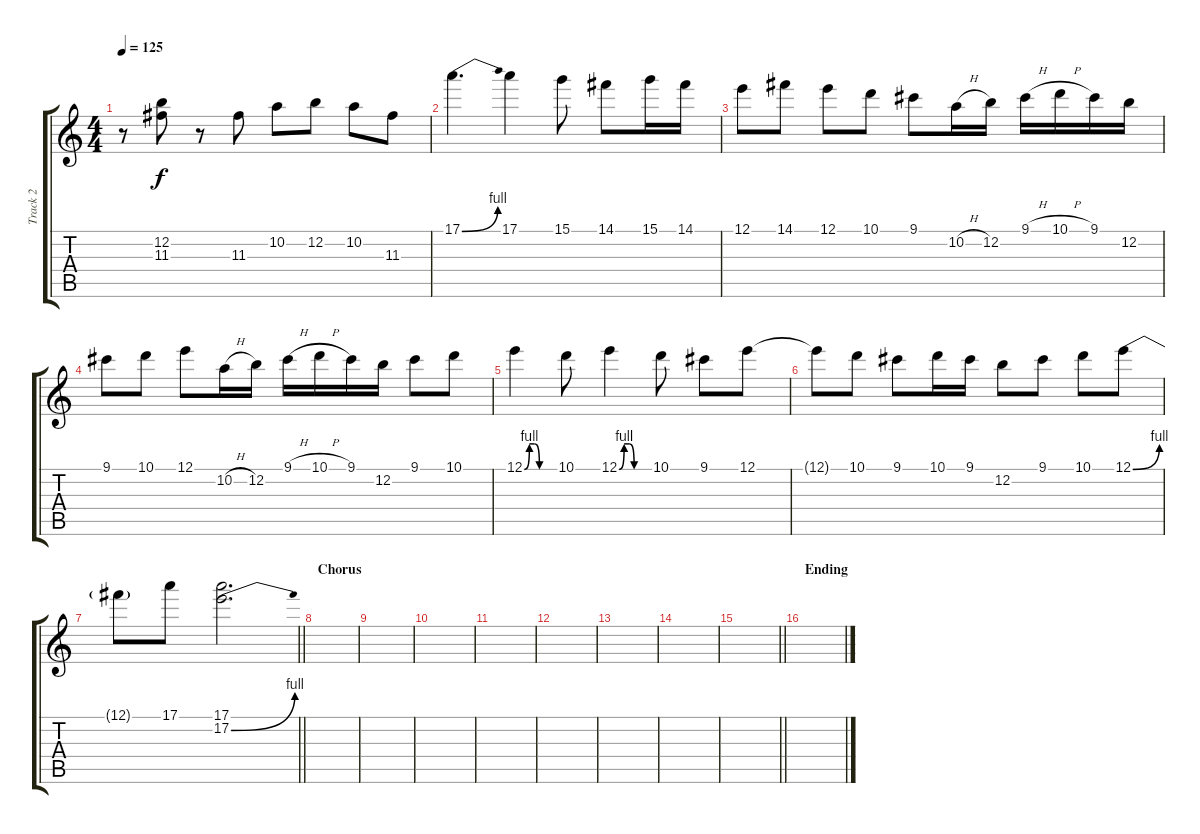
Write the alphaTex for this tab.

\track ("Track 2" "Track 2") {instrument overdrivenguitar}
\staff {score tabs}
\tuning (E4 B3 G3 D3 A2 E2) {hide}
\ts (4 4)
\tempo 125
\clef g2
\ks c
r.8{dy f} (12.2 11.3).8 r.8 11.3.8 10.2.8 12.2.8 10.2.8 11.3.8 |
17.1{be (bend 0 0 60 4)}.4{d} 17.1.4 15.1.8 14.1.8 15.1.16 14.1.16 |
12.1.8 14.1.8 12.1.8 10.1.8 9.1.8 10.2{h}.16 12.2.16 9.1{h}.16 10.1{h}.16 9.1.16 12.2.16 |
9.1.8 10.1.8 12.1.8 10.2{h}.16 12.2.16 9.1{h}.16 10.1{h}.16 9.1.16 12.2.16 9.1.8 10.1.8 |
12.1{be (custom 0 0 10 4 20 4 30 0 60 0)}.4 10.1.8 12.1{be (custom 0 0 10 4 20 4 30 0 60 0)}.4 10.1.8 9.1.8 12.1.8 |
12.1{t}.8 10.1.8 9.1.8 10.1.16 9.1.16 12.2.8 9.1.8 10.1.8 12.1{be (bend 0 0 60 4)}.8 |
\barLineRight lightlight
12.1{t}.8 17.1.8 (17.1 17.2{be (bend 0 0 60 4)}).2{d} |
\section ("" "Chorus")
|
|
|
|
|
|
|
\barLineRight lightlight
|
\section ("" "Ending")
